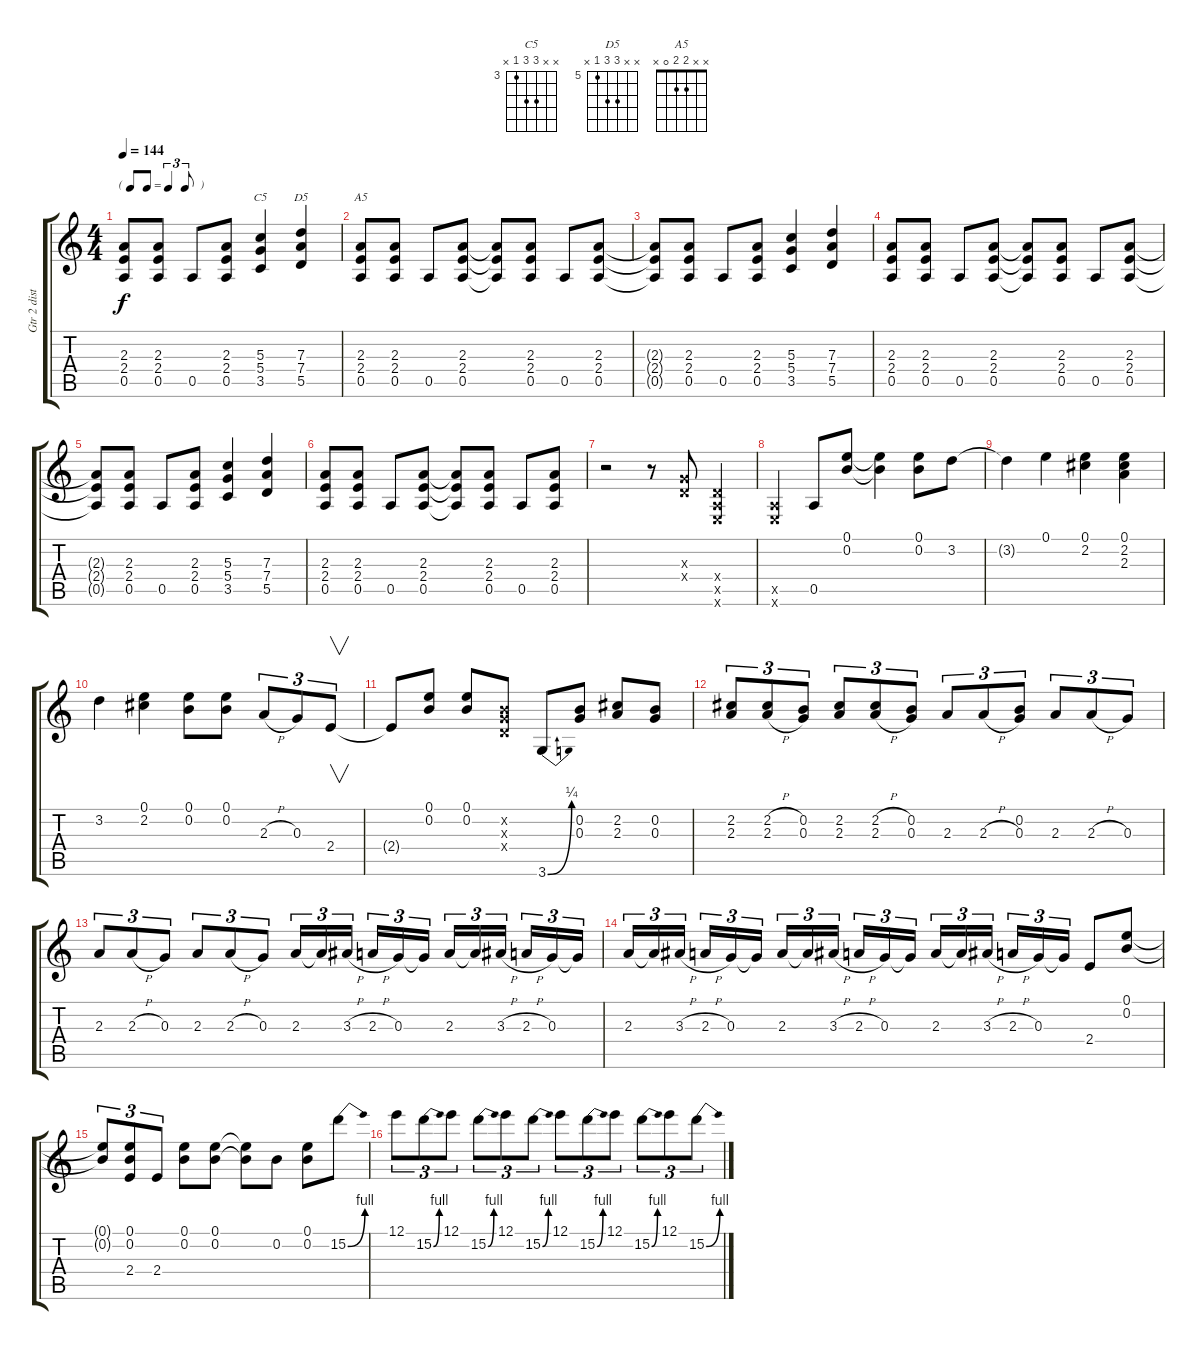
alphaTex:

\track ("Gtr 2 distorsion" "Gtr 2 dist") {instrument distortionguitar}
\staff {score tabs}
\tuning (E4 B3 G3 D3 A2 E2) {hide}
\chord ("C5" x x 5 5 3 x) {firstfret 3}
\chord ("D5" x x 7 7 5 x) {firstfret 5}
\chord ("A5" x x 2 2 0 x)
\ts (4 4)
\tf triplet8th
\tempo 144
\clef g2
\ks c
(2.3{t} 2.4{t} 0.5{t}).8{dy f} (2.3 2.4 0.5).8 0.5.8 (2.3 2.4 0.5).8 (5.3 5.4 3.5).4{ch "C5"} (7.3 7.4 5.5).4{ch "D5"} |
(2.3 2.4 0.5).8{ch "A5"} (2.3 2.4 0.5).8 0.5.8 (2.3 2.4 0.5).8 (2.3{t} 2.4{t} 0.5{t}).8 (2.3 2.4 0.5).8 0.5.8 (2.3 2.4 0.5).8 |
(2.3{t} 2.4{t} 0.5{t}).8 (2.3 2.4 0.5).8 0.5.8 (2.3 2.4 0.5).8 (5.3 5.4 3.5).4 (7.3 7.4 5.5).4 |
(2.3 2.4 0.5).8 (2.3 2.4 0.5).8 0.5.8 (2.3 2.4 0.5).8 (2.3{t} 2.4{t} 0.5{t}).8 (2.3 2.4 0.5).8 0.5.8 (2.3 2.4 0.5).8 |
(2.3{t} 2.4{t} 0.5{t}).8 (2.3 2.4 0.5).8 0.5.8 (2.3 2.4 0.5).8 (5.3 5.4 3.5).4 (7.3 7.4 5.5).4 |
(2.3 2.4 0.5).8 (2.3 2.4 0.5).8 0.5.8 (2.3 2.4 0.5).8 (2.3{t} 2.4{t} 0.5{t}).8 (2.3 2.4 0.5).8 0.5.8 (2.3 2.4 0.5).8 |
r.2 r.8 (0.3{x} 0.4{x}).8 (0.4{x} 0.5{x} 0.6{x}).4 |
(0.5{x} 0.6{x}).4 0.5.8 (0.1 0.2).8 (0.1{t} 0.2{t}).4 (0.1 0.2).8 3.2.8 |
3.2{t}.4 0.1.4 (0.1 2.2).4 (0.1 2.2 2.3).4 |
3.2.4 (0.1 2.2).4 (0.1 0.2).8 (0.1 0.2).8 2.3{h}.8{tu (3 2)} 0.3.8{tu (3 2)} 2.4.8{v tu (3 2)} |
2.4{t}.8 (0.1 0.2).8 (0.1 0.2).8 (0.2{x} 0.3{x} 0.4{x}).8 3.6{be (bend 0 0 60 1)}.8 (0.2 0.3).8 (2.2 2.3).8 (0.2 0.3).8 |
(2.2 2.3).8{tu (3 2)} (2.2{h} 2.3{h}).8{tu (3 2)} (0.2 0.3).8{tu (3 2)} (2.2 2.3).8{tu (3 2)} (2.2{h} 2.3{h}).8{tu (3 2)} (0.2 0.3).8{tu (3 2)} 2.3.8{tu (3 2)} 2.3{h}.8{tu (3 2)} (0.2 0.3).8{tu (3 2)} 2.3.8{tu (3 2)} 2.3{h}.8{tu (3 2)} 0.3.8{tu (3 2)} |
2.3.8{tu (3 2)} 2.3{h}.8{tu (3 2)} 0.3.8{tu (3 2)} 2.3.8{tu (3 2)} 2.3{h}.8{tu (3 2)} 0.3.8{tu (3 2)} 2.3.16{tu (3 2)} 2.3{t}.16{tu (3 2)} 3.3{h}.16{tu (3 2) beam splitsecondary} 2.3{h}.16{tu (3 2)} 0.3.16{tu (3 2)} 0.3{t}.16{tu (3 2)} 2.3.16{tu (3 2)} 2.3{t}.16{tu (3 2)} 3.3{h}.16{tu (3 2) beam splitsecondary} 2.3{h}.16{tu (3 2)} 0.3.16{tu (3 2)} 0.3{t}.16{tu (3 2)} |
2.3.16{tu (3 2)} 2.3{t}.16{tu (3 2)} 3.3{h}.16{tu (3 2) beam splitsecondary} 2.3{h}.16{tu (3 2)} 0.3.16{tu (3 2)} 0.3{t}.16{tu (3 2)} 2.3.16{tu (3 2)} 2.3{t}.16{tu (3 2)} 3.3{h}.16{tu (3 2) beam splitsecondary} 2.3{h}.16{tu (3 2)} 0.3.16{tu (3 2)} 0.3{t}.16{tu (3 2)} 2.3.16{tu (3 2)} 2.3{t}.16{tu (3 2)} 3.3{h}.16{tu (3 2) beam splitsecondary} 2.3{h}.16{tu (3 2)} 0.3.16{tu (3 2)} 0.3{t}.16{tu (3 2)} 2.4.8 (0.1 0.2).8 |
(0.1{t} 0.2{t}).8{tu (3 2)} (0.1 0.2 2.4).8{tu (3 2)} 2.4.8{tu (3 2)} (0.1 0.2).8 (0.1 0.2).8 (0.1{t} 0.2{t}).8 0.2.8 (0.1 0.2).8 15.2{be (bend 0 0 60 4)}.8 |
12.1.8{tu (3 2)} 15.2{be (bend 0 0 60 4)}.8{tu (3 2)} 12.1.8{tu (3 2)} 15.2{be (bend 0 0 60 4)}.8{tu (3 2)} 12.1.8{tu (3 2)} 15.2{be (bend 0 0 60 4)}.8{tu (3 2)} 12.1.8{tu (3 2)} 15.2{be (bend 0 0 60 4)}.8{tu (3 2)} 12.1.8{tu (3 2)} 15.2{be (bend 0 0 60 4)}.8{tu (3 2)} 12.1.8{tu (3 2)} 15.2{be (bend 0 0 60 4)}.8{tu (3 2)}
